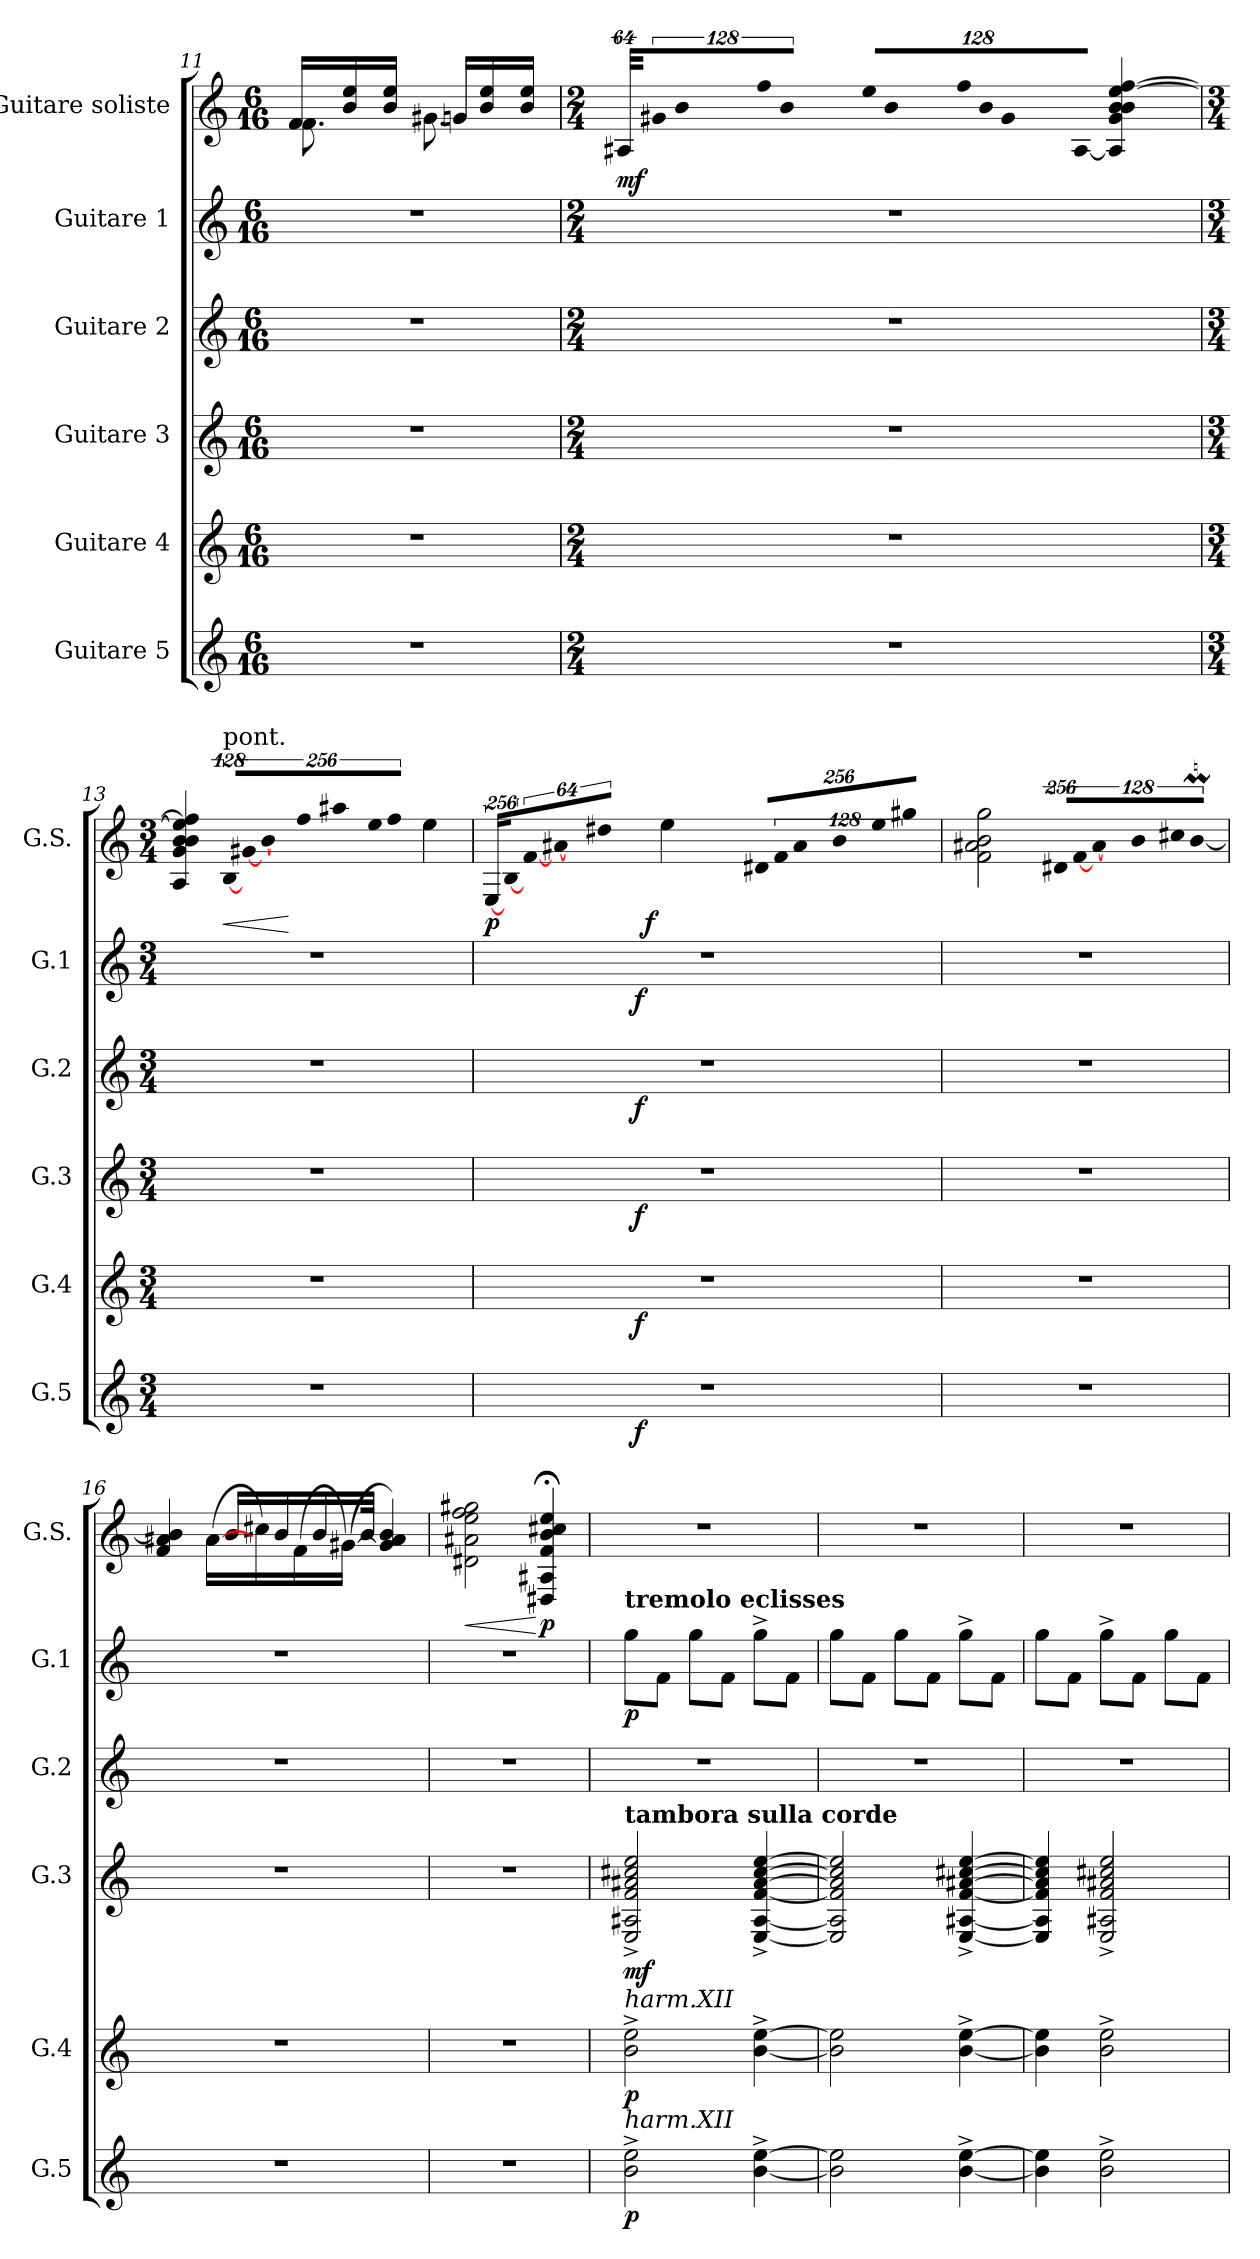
**kern	**dynam	**kern	**dynam	**kern	**dynam	**kern	**dynam	**kern	**dynam	**kern	**dynam
*part6	*part6	*part5	*part5	*part4	*part4	*part3	*part3	*part2	*part2	*part1	*part1
*staff6	*staff6	*staff5	*staff5	*staff4	*staff4	*staff3	*staff3	*staff2	*staff2	*staff1	*staff1
*I"Guitare 5	*	*I"Guitare 4	*	*I"Guitare 3	*	*I"Guitare 2	*	*I"Guitare 1	*	*I"Guitare soliste	*
*I'G.5	*	*I'G.4	*	*I'G.3	*	*I'G.2	*	*I'G.1	*	*I'G.S.	*
*clefG2	*	*clefG2	*	*clefG2	*	*clefG2	*	*clefG2	*	*clefG2	*
*ITrd7c12	*	*ITrd7c12	*	*ITrd7c12	*	*ITrd7c12	*	*ITrd7c12	*	*ITrd7c12	*
*k[]	*	*k[]	*	*k[]	*	*k[]	*	*k[]	*	*k[]	*
*C:	*	*C:	*	*C:	*	*C:	*	*C:	*	*C:	*
*M6/16	*	*M6/16	*	*M6/16	*	*M6/16	*	*M6/16	*	*M6/16	*
=11	=11	=11	=11	=11	=11	=11	=11	=11	=11	=11	=11
*	*	*	*	*	*	*	*	*	*	*^	*
4.r	.	4.r	.	4.r	.	4.r	.	4.r	.	8.F\	16F/LL	.
.	.	.	.	.	.	.	.	.	.	.	16B/ 16e/	.
.	.	.	.	.	.	.	.	.	.	.	16B/ 16e/JJ	.
.	.	.	.	.	.	.	.	.	.	8.G#X\	16Gn/LL	.
.	.	.	.	.	.	.	.	.	.	.	16B/ 16e/	.
.	.	.	.	.	.	.	.	.	.	.	16B/ 16e/JJ	.
*	*	*	*	*	*	*	*	*	*	*v	*v	*
!!LO:LB:g=z
=12	=12	=12	=12	=12	=12	=12	=12	=12	=12	=12	=12
*M2/4	*	*M2/4	*	*M2/4	*	*M2/4	*	*M2/4	*	*M2/4	*
*	*	*	*	*	*	*	*	*	*	*^	*
!	!	!	!	!	!	!	!	!	!	!LO:N:vis=16	!	!LO:DY:b
*	*	*	*	*	*	*	*	*	*	*v	*v	*
2r	.	2r	.	2r	.	2r	.	2r	.	2048%51AA#X/LL	mf
!	!	!	!	!	!	!	!	!	!	!LO:N:vis=16	!
.	.	.	.	.	.	.	.	.	.	4096%103G#X/	.
!	!	!	!	!	!	!	!	!	!	!LO:N:vis=16	!
.	.	.	.	.	.	.	.	.	.	2048%51B/	.
!	!	!	!	!	!	!	!	!	!	!LO:N:vis=16	!
.	.	.	.	.	.	.	.	.	.	4096%103f/	.
!	!	!	!	!	!	!	!	!	!	!LO:N:vis=16	!
.	.	.	.	.	.	.	.	.	.	2048%51B/JJ	.
!	!	!	!	!	!	!	!	!	!	!LO:N:vis=16	!
.	.	.	.	.	.	.	.	.	.	[4096%85e/LL	.
!	!	!	!	!	!	!	!	!	!	!LO:N:vis=16	!
.	.	.	.	.	.	.	.	.	.	[2048%43B/	.
!	!	!	!	!	!	!	!	!	!	!LO:N:vis=16	!
.	.	.	.	.	.	.	.	.	.	[4096%85f/	.
!	!	!	!	!	!	!	!	!	!	!LO:N:vis=16	!
.	.	.	.	.	.	.	.	.	.	[4096%85B/	.
!	!	!	!	!	!	!	!	!	!	!LO:N:vis=16	!
.	.	.	.	.	.	.	.	.	.	[2048%43G#/	.
!	!	!	!	!	!	!	!	!	!	!LO:N:vis=16	!
.	.	.	.	.	.	.	.	.	.	[4096%85AA#/JJ	.
.	.	.	.	.	.	.	.	.	.	4AA#/_ [4G#/ 4B/ 4B/ [4e/ [4f/	.
=13	=13	=13	=13	=13	=13	=13	=13	=13	=13	=13	=13
*M3/4	*	*M3/4	*	*M3/4	*	*M3/4	*	*M3/4	*	*M3/4	*
2.r	.	2.r	.	2.r	.	2.r	.	2.r	.	4AA/ 4G/ 4B/ 4B/ 4e/] 4f/]	.
!	!	!	!	!	!	!	!	!	!	!LO:TX:a:t=pont.	!
!	!	!	!	!	!	!	!	!	!	!LO:N:vis=16	!LO:HP:b
.	.	.	.	.	.	.	.	.	.	[2048%73BB/LL	<
!	!	!	!	!	!	!	!	!	!	!LO:N:vis=16	!
.	.	.	.	.	.	.	.	.	.	[4096%147G#X/	.
!	!	!	!	!	!	!	!	!	!	!LO:N:vis=16	!
.	.	.	.	.	.	.	.	.	.	[2048%73B/	.
!	!	!	!	!	!	!	!	!	!	!LO:N:vis=16	!
.	.	.	.	.	.	.	.	.	.	[2048%73f/	.
!	!	!	!	!	!	!	!	!	!	!LO:N:vis=16	!
.	.	.	.	.	.	.	.	.	.	[2048%73a#X/	.
!	!	!	!	!	!	!	!	!	!	!LO:N:vis=16	!
.	.	.	.	.	.	.	.	.	.	[4096%147e/	[
!	!	!	!	!	!	!	!	!	!	!LO:N:vis=16	!
.	.	.	.	.	.	.	.	.	.	[2048%73f/JJ	.
.	.	.	.	.	.	.	.	.	.	4e\	.
=14	=14	=14	=14	=14	=14	=14	=14	=14	=14	=14	=14
!	!	!	!	!	!	!	!	!	!	!LO:N:vis=16	!LO:DY:b
*^	*	*^	*	*^	*	*^	*	*^	*	*^	*
2.r	2ryy	.	2.r	2ryy	.	2.r	2ryy	.	2.r	2ryy	.	2.r	2ryy	.	[4096%205EE/LL	2ryy	p
!	!	!	!	!	!	!	!	!	!	!	!	!	!	!	!LO:N:vis=16	!	!
.	.	.	.	.	.	.	.	.	.	.	.	.	.	.	[4096%205BB/	.	.
!	!	!	!	!	!	!	!	!	!	!	!	!	!	!	!LO:N:vis=16	!	!
.	.	.	.	.	.	.	.	.	.	.	.	.	.	.	[1024%51F/	.	.
!	!	!	!	!	!	!	!	!	!	!	!	!	!	!	!LO:N:vis=16	!	!
.	.	.	.	.	.	.	.	.	.	.	.	.	.	.	[4096%205A#X/	.	.
!	!	!	!	!	!	!	!	!	!	!	!	!	!	!	!LO:N:vis=16	!	!
.	.	.	.	.	.	.	.	.	.	.	.	.	.	.	[4096%205d#X/JJ	.	.
.	.	.	.	.	.	.	.	.	.	.	.	.	.	.	4e\	.	.
!	!	!LO:DY:b	!	!	!LO:DY:b	!	!	!LO:DY:b	!	!	!LO:DY:b	!	!	!LO:DY:b	!LO:N:vis=16	!	!
.	4ryy	f	.	4ryy	f	.	4ryy	f	.	4ryy	f	.	4ryy	f	[4096%171D#X/LL	128ryy	.
.	.	.	.	.	.	.	.	.	.	.	.	.	.	.	.	256ryy	.
.	.	.	.	.	.	.	.	.	.	.	.	.	.	.	.	2048.ryy	.
!	!	!	!	!	!	!	!	!	!	!	!	!	!	!	!	!	!LO:DY:b
.	.	.	.	.	.	.	.	.	.	.	.	.	.	.	.	8ryy	f
!	!	!	!	!	!	!	!	!	!	!	!	!	!	!	!LO:N:vis=16	!	!
.	.	.	.	.	.	.	.	.	.	.	.	.	.	.	[2048%85F/	.	.
!	!	!	!	!	!	!	!	!	!	!	!	!	!	!	!LO:N:vis=16	!	!
.	.	.	.	.	.	.	.	.	.	.	.	.	.	.	[4096%171A#/	.	.
!	!	!	!	!	!	!	!	!	!	!	!	!	!	!	!LO:N:vis=16	!	!
.	.	.	.	.	.	.	.	.	.	.	.	.	.	.	[4096%171B/	.	.
.	.	.	.	.	.	.	.	.	.	.	.	.	.	.	.	16ryy	.
!	!	!	!	!	!	!	!	!	!	!	!	!	!	!	!LO:N:vis=16	!	!
.	.	.	.	.	.	.	.	.	.	.	.	.	.	.	[2048%85e/	.	.
.	.	.	.	.	.	.	.	.	.	.	.	.	.	.	.	32ryy	.
!	!	!	!	!	!	!	!	!	!	!	!	!	!	!	!LO:N:vis=16	!	!
.	.	.	.	.	.	.	.	.	.	.	.	.	.	.	[4096%171g#X/JJ	.	.
.	.	.	.	.	.	.	.	.	.	.	.	.	.	.	.	64ryy	.
.	.	.	.	.	.	.	.	.	.	.	.	.	.	.	.	512ryy	.
.	.	.	.	.	.	.	.	.	.	.	.	.	.	.	.	1024ryy	.
.	.	.	.	.	.	.	.	.	.	.	.	.	.	.	.	4096ryy	.
*v	*v	*	*	*	*	*v	*v	*	*v	*v	*	*v	*v	*	*v	*v	*
*	*	*v	*v	*	*	*	*	*	*	*	*	*
!!LO:LB:g=z
=15	=15	=15	=15	=15	=15	=15	=15	=15	=15	=15	=15
2.r	.	2.r	.	2.r	.	2.r	.	2.r	.	(>(>(>2F\ 2A#X\ 2B\ 2g\	.
!	!	!	!	!	!	!	!	!	!	!LO:N:vis=16	!
.	.	.	.	.	.	.	.	.	.	4096%171D#X/LL	.
!	!	!	!	!	!	!	!	!	!	!LO:N:vis=16	!
.	.	.	.	.	.	.	.	.	.	[2048%85F/	.
!	!	!	!	!	!	!	!	!	!	!LO:N:vis=16	!
.	.	.	.	.	.	.	.	.	.	[4096%171A#/	.
!	!	!	!	!	!	!	!	!	!	!LO:N:vis=16	!
.	.	.	.	.	.	.	.	.	.	[4096%171B/	.
!	!	!	!	!	!	!	!	!	!	!LO:N:vis=16	!
.	.	.	.	.	.	.	.	.	.	2048%85c#X/	.
!	!	!	!	!	!	!	!	!	!	!LO:N:vis=16	!
.	.	.	.	.	.	.	.	.	.	[4096%171Bm/JJ	.
=16	=16	=16	=16	=16	=16	=16	=16	=16	=16	=16	=16
*	*	*	*	*	*	*	*	*	*	*^	*
2.r	.	2.r	.	2.r	.	2.r	.	2.r	.	4F/ 4A#X/ 4B/]	4ryy	.
.	.	.	.	.	.	.	.	.	.	(<[<16A#\LL	32ryy	.
.	.	.	.	.	.	.	.	.	.	.	16B/LL	.
.	.	.	.	.	.	.	.	.	.	16c#X\)	.	.
.	.	.	.	.	.	.	.	.	.	.	16B/	.
.	.	.	.	.	.	.	.	.	.	(<16F\	.	.
.	.	.	.	.	.	.	.	.	.	.	16B/	.
.	.	.	.	.	.	.	.	.	.	(<[<16G#X\JJ)	.	.
.	.	.	.	.	.	.	.	.	.	.	32B/JJk	.
.	.	.	.	.	.	.	.	.	.	(4G#/] 4A#/ 4B/)	4ryy	.
=17	=17	=17	=17	=17	=17	=17	=17	=17	=17	=17	=17	=17
!	!	!	!	!	!	!	!	!	!	!LO:TX:a:B:t=Rasg.	!	!
!	!	!	!	!	!	!	!	!	!	!	!	!LO:HP:b
*	*	*	*	*	*	*	*	*	*	*v	*v	*
2.r	.	2.r	.	2.r	.	2.r	.	2.r	.	2D#X\ 2A#X\ 2e\ 2f\ 2g#X\	<
!	!	!	!	!	!	!	!	!	!	!	!LO:DY:n=1:b
.	.	.	.	.	.	.	.	.	.	4DD#X/;< 4AA#X/;< 4F/;< 4B/;< 4c#X/;< 4e/;<	[ p
!!LO:PB:g=z
=18	=18	=18	=18	=18	=18	=18	=18	=18	=18	=18	=18
!	!	!	!	!	!	!	!	!LO:TX:a:B:t=tremolo eclisses	!	!	!
!	!	!	!	!LO:TX:a:B:t=tambora sulla corde	!	!	!	!	!	!	!
!	!	!LO:TX:a:i:t=harm.XII	!	!	!	!	!	!	!	!	!
!LO:TX:a:i:t=harm.XII	!	!	!	!	!	!	!	!	!	!	!
!	!LO:DY:b	!	!LO:DY:b	!	!LO:DY:b	!	!	!	!LO:DY:b	!	!
2B\^> 2e\^>	p	2B\^> 2e\^>	p	2EE/^< 2AA#X/^< 2F/^< 2A#X/^< 2c#X/^< 2e/^<	mf	2.r	.	8g\L	p	2.r	.
.	.	.	.	.	.	.	.	8F\J	.	.	.
.	.	.	.	.	.	.	.	8g\L	.	.	.
.	.	.	.	.	.	.	.	8F\J	.	.	.
[4B\^> [4e\^>	.	[4B\^> [4e\^>	.	[4EE/^< [4AA#/^< [4F/^< [4A#/^< [4c#/^< [4e/^<	.	.	.	8g^>\L	.	.	.
.	.	.	.	.	.	.	.	8F\J	.	.	.
=19	=19	=19	=19	=19	=19	=19	=19	=19	=19	=19	=19
2B\] 2e\]	.	2B\] 2e\]	.	2EE/] 2AA#/] 2F/] 2A#/] 2c#/] 2e/]	.	2.r	.	8g\L	.	2.r	.
.	.	.	.	.	.	.	.	8F\J	.	.	.
.	.	.	.	.	.	.	.	8g\L	.	.	.
.	.	.	.	.	.	.	.	8F\J	.	.	.
[4B\^> [4e\^>	.	[4B\^> [4e\^>	.	[4EE/^< [4AA#X/^< [4F/^< [4A#X/^< [4c#X/^< [4e/^<	.	.	.	8g^>\L	.	.	.
.	.	.	.	.	.	.	.	8F\J	.	.	.
=20	=20	=20	=20	=20	=20	=20	=20	=20	=20	=20	=20
4B\] 4e\]	.	4B\] 4e\]	.	4EE/] 4AA#/] 4F/] 4A#/] 4c#/] 4e/]	.	2.r	.	8g\L	.	2.r	.
.	.	.	.	.	.	.	.	8F\J	.	.	.
2B\^> 2e\^>	.	2B\^> 2e\^>	.	2EE/^< 2AA#X/^< 2F/^< 2A#X/^< 2c#X/^< 2e/^<	.	.	.	8g^>\L	.	.	.
.	.	.	.	.	.	.	.	8F\J	.	.	.
.	.	.	.	.	.	.	.	8g\L	.	.	.
.	.	.	.	.	.	.	.	8F\J	.	.	.
=	=	=	=	=	=	=	=	=	=	=	=
*-	*-	*-	*-	*-	*-	*-	*-	*-	*-	*-	*-
